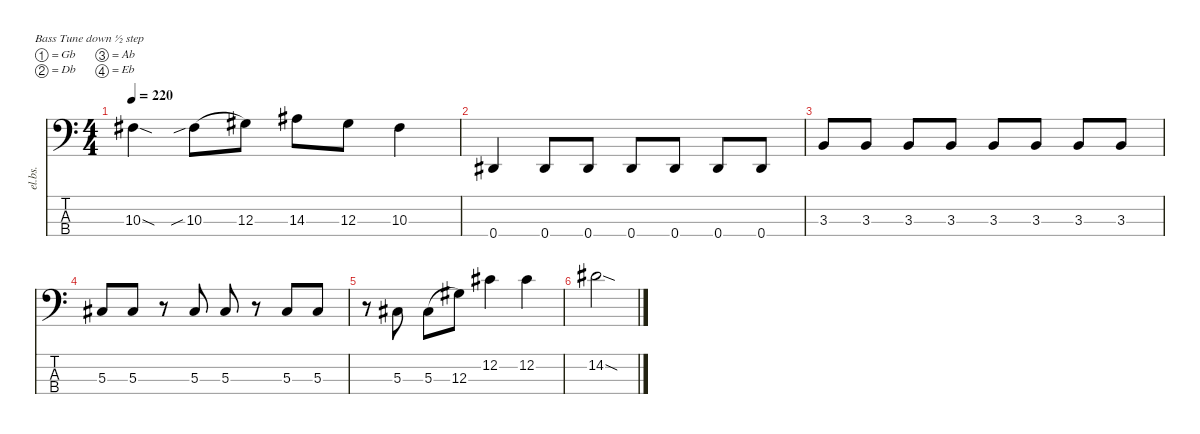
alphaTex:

\defaultSystemsLayout 4
\hideDynamics
\bracketExtendMode nobrackets
\otherSystemsTrackNameOrientation horizontal
\track ("Electric Bass" "el.bs.") {instrument electricbassfinger}
\staff {score tabs}
\tuning (Gb2 Db2 Ab1 Eb1)
\ts (4 4)
\tempo 220
\clef f4
\ks c
10.3{sod acc #}.4{dy mf beam Down} 10.3{sib acc #}.8{legatoorigin beam Down} 12.3{acc #}.8{beam Down} 14.3{acc #}.8{beam Down} 12.3{acc #}.8{beam Down} 10.3{acc #}.4{beam Down} |
0.4{acc #}.4{beam Up} 0.4{acc #}.8{beam Up} 0.4{acc #}.8{beam Up} 0.4{acc #}.8{beam Up} 0.4{acc #}.8{beam Up} 0.4{acc #}.8{beam Up} 0.4{acc #}.8{beam Up} |
3.3.8{beam Up} 3.3.8{beam Up} 3.3.8{beam Up} 3.3.8{beam Up} 3.3.8{beam Up} 3.3.8{beam Up} 3.3.8{beam Up} 3.3.8{beam Up} |
5.3{acc #}.8{beam Up} 5.3{acc #}.8{beam Up} r.8{beam Up} 5.3{acc #}.8{beam Up} 5.3{acc #}.8{beam Up} r.8{beam Up} 5.3{acc #}.8{beam Up} 5.3{acc #}.8{beam Up} |
r.8{beam Down} 5.3{acc #}.8{beam Up} 5.3{acc #}.8{legatoorigin beam Down} 12.3{acc #}.8{beam Down} 12.2{acc #}.4{beam Down} 12.2{acc #}.4{beam Down} |
14.2{sod acc #}.2{beam Down}
